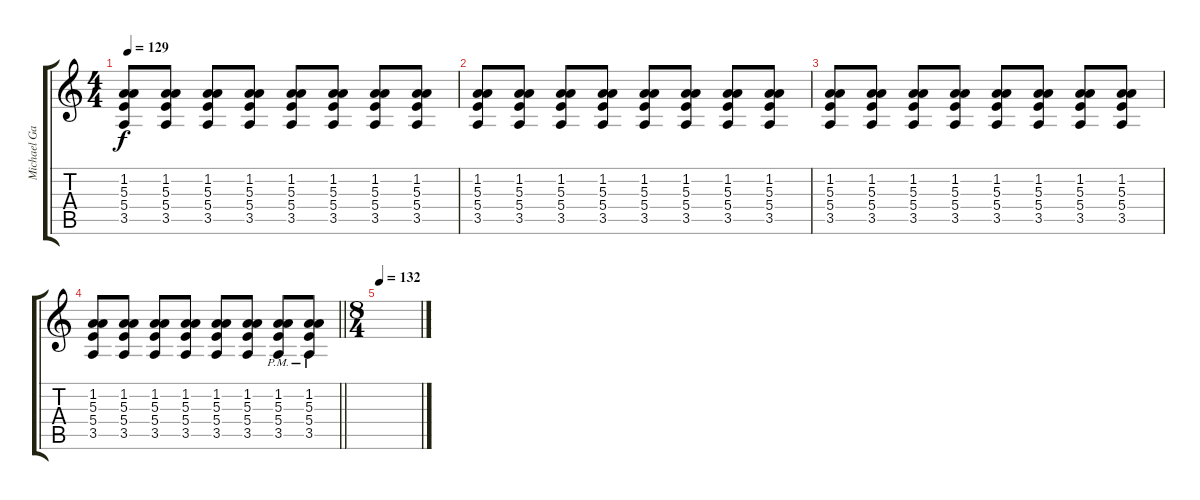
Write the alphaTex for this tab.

\track ("Michael Gallagher Dist" "Michael Ga") {instrument distortionguitar}
\staff {score tabs}
\tuning (Db4 Ab3 E3 B2 Gb2 B1) {hide}
\ts (4 4)
\tempo 129
\clef g2
\ks c
(1.2 5.3 5.4 3.5).8{dy f} (1.2 5.3 5.4 3.5).8 (1.2 5.3 5.4 3.5).8 (1.2 5.3 5.4 3.5).8 (1.2 5.3 5.4 3.5).8 (1.2 5.3 5.4 3.5).8 (1.2 5.3 5.4 3.5).8 (1.2 5.3 5.4 3.5).8 |
(1.2 5.3 5.4 3.5).8 (1.2 5.3 5.4 3.5).8 (1.2 5.3 5.4 3.5).8 (1.2 5.3 5.4 3.5).8 (1.2 5.3 5.4 3.5).8 (1.2 5.3 5.4 3.5).8 (1.2 5.3 5.4 3.5).8 (1.2 5.3 5.4 3.5).8 |
(1.2 5.3 5.4 3.5).8 (1.2 5.3 5.4 3.5).8 (1.2 5.3 5.4 3.5).8 (1.2 5.3 5.4 3.5).8 (1.2 5.3 5.4 3.5).8 (1.2 5.3 5.4 3.5).8 (1.2 5.3 5.4 3.5).8 (1.2 5.3 5.4 3.5).8 |
\barLineRight lightlight
(1.2 5.3 5.4 3.5).8 (1.2 5.3 5.4 3.5).8 (1.2 5.3 5.4 3.5).8 (1.2 5.3 5.4 3.5).8 (1.2 5.3 5.4 3.5).8 (1.2 5.3 5.4 3.5).8 (1.2{pm} 5.3{pm} 5.4{pm} 3.5{pm}).8 (1.2{pm} 5.3{pm} 5.4{pm} 3.5{pm}).8 |
\ts (8 4)
\tempo 132
